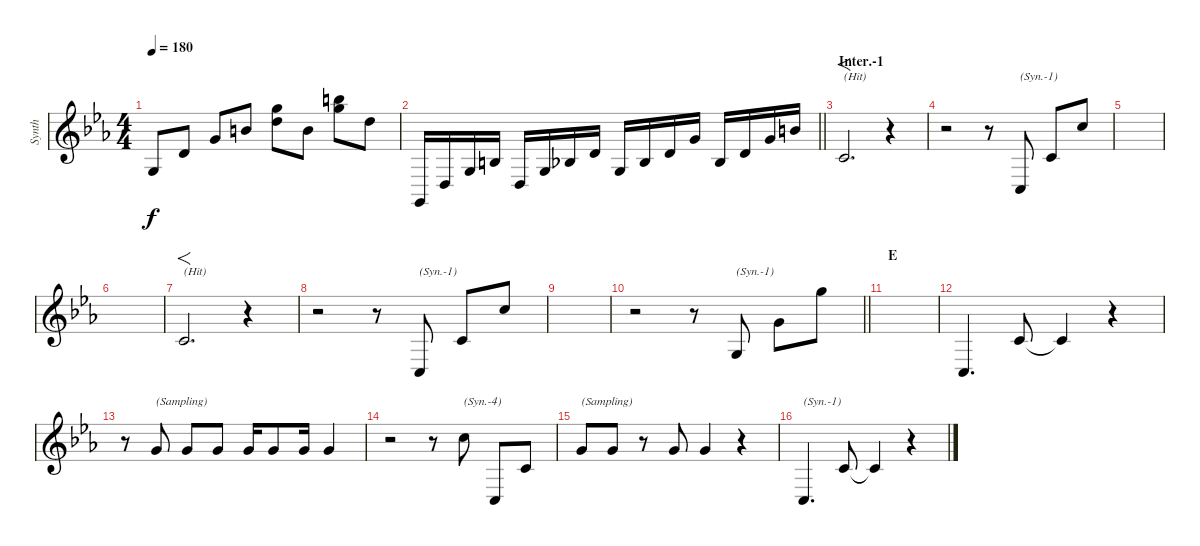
\track ("Synth" "Synth") {instrument pad6metallic}
\staff {score}
\tuning (E4 B3 G3 D3 A2 E2) {hide}
\ts (4 4)
\tempo 180
\clef g2
\ks cminor
0.3.8{dy f} 3.2.8 3.1.8 7.1.8 (10.1 20.2).8 7.1.8 (15.1 24.2).8 10.1.8 |
\barLineRight lightlight
3.6.16{volume 11} 0.4.16 0.3.16 4.3.16 0.4.16 0.3.16 3.3.16 3.2.16 0.3.16 3.3.16 3.2.16 3.1.16 3.3.16 3.2.16 3.1.16 7.1.16 |
\section ("" "Inter.-1")
1.2.2{f d txt "(Hit)" volume 14 instrument pad6metallic} r.4 |
r.2 r.8 3.5.8{txt "(Syn.-1)" instrument pad3polysynth} 1.2.8 8.1.8 |
|
|
1.2.2{f d txt "(Hit)" volume 14 instrument pad6metallic} r.4 |
r.2 r.8 3.5.8{txt "(Syn.-1)" instrument pad3polysynth} 1.2.8 8.1.8 |
|
\barLineRight lightlight
r.2 r.8 0.3.8{txt "(Syn.-1)"} 3.1.8 15.1.8 |
\section ("" "E")
|
3.5.4{d} 1.2.8 1.2{t}.4 r.4 |
r.8 3.1.8{txt "(Sampling)" instrument guitarfretnoise} 3.1.8 3.1.8 3.1.16 3.1.8 3.1.16 3.1.4 |
r.2 r.8 8.1.8{txt "(Syn.-4)" instrument pad3polysynth} 3.5.8 1.2.8 |
3.1.8{txt "(Sampling)" instrument guitarfretnoise} 3.1.8 r.8 3.1.8 3.1.4 r.4 |
3.5.4{d txt "(Syn.-1)" instrument pad3polysynth} 1.2.8 1.2{t}.4 r.4
